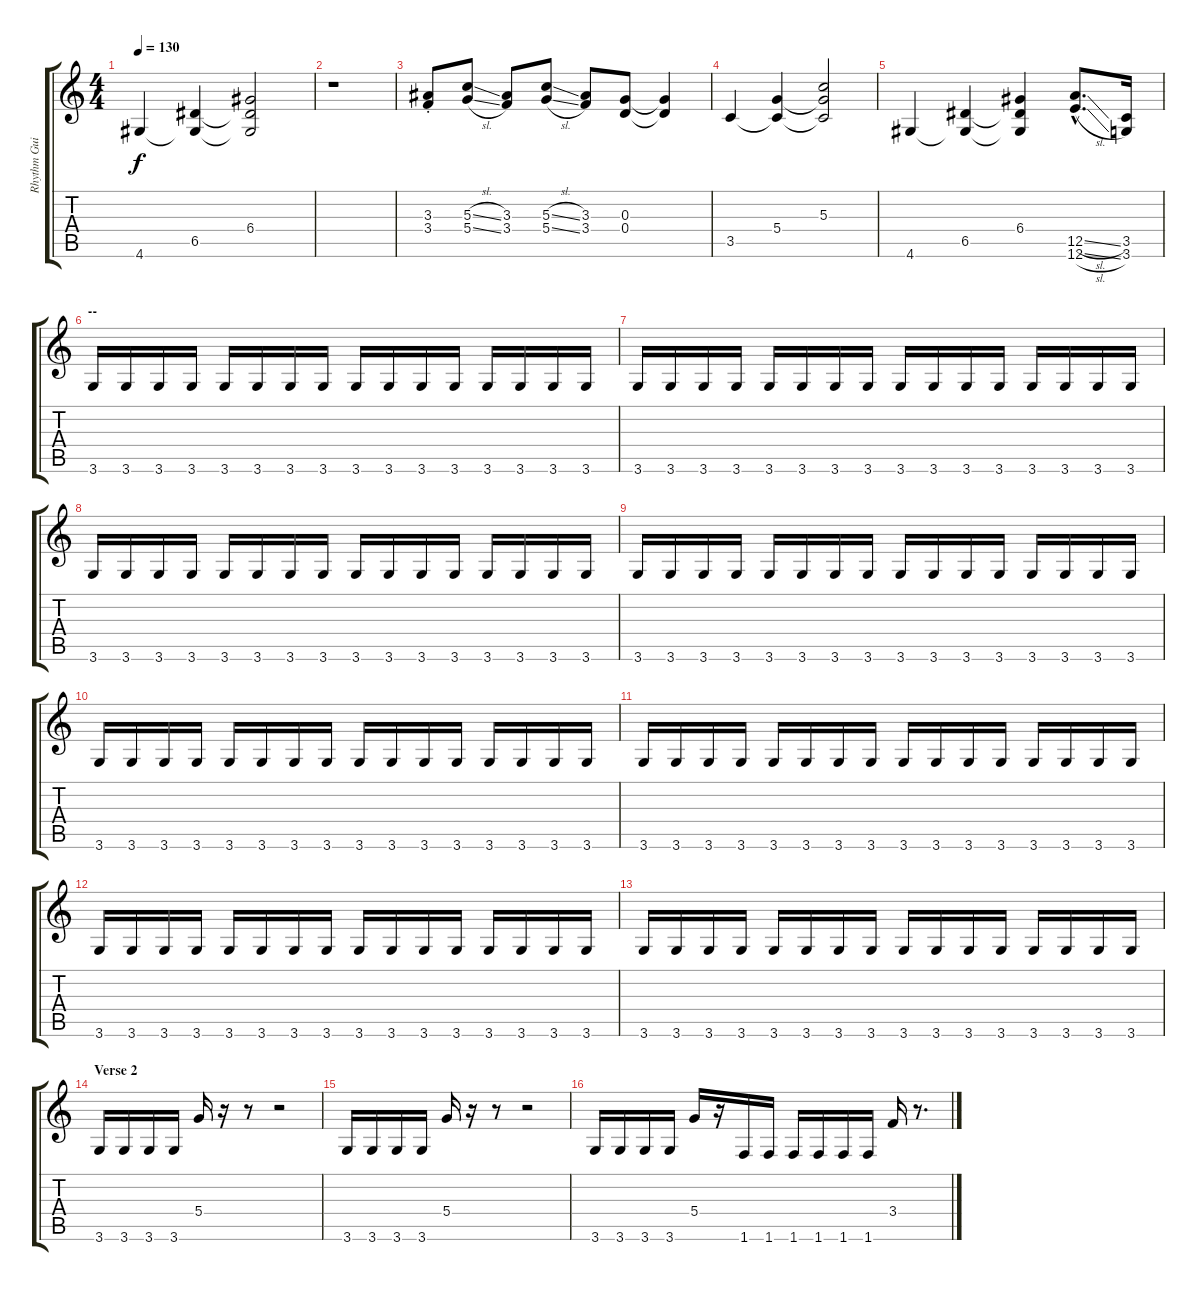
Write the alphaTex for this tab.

\track ("Rhythm Guitar" "Rhythm Gui") {instrument overdrivenguitar}
\staff {score tabs}
\tuning (E4 B3 G3 D3 A2 E2) {hide}
\ts (4 4)
\tempo 130
\clef g2
\ks c
4.6.4{dy f} (6.5 4.6{t}).4 (6.4 6.5{t} 4.6{t}).2 |
r.1 |
(3.3{st} 3.4{st}).8 (5.3{sl} 5.4{sl}).8 (3.3 3.4).8 (5.3{sl} 5.4{sl}).8 (3.3 3.4).8 (0.3 0.4).8 (0.3{t} 0.4{t}).4 |
3.5.4 (5.4 3.5{t}).4 (5.3 5.4{t} 3.5{t}).2 |
4.6.4 (6.5 4.6{t}).4 (6.4 6.5{t} 4.6{t}).4 (12.5{sl hac} 12.6{sl hac}).8{d} (3.5 3.6).16 |
\section ("" "--")
3.6.16 3.6.16 3.6.16 3.6.16 3.6.16 3.6.16 3.6.16 3.6.16 3.6.16 3.6.16 3.6.16 3.6.16 3.6.16 3.6.16 3.6.16 3.6.16 |
3.6.16 3.6.16 3.6.16 3.6.16 3.6.16 3.6.16 3.6.16 3.6.16 3.6.16 3.6.16 3.6.16 3.6.16 3.6.16 3.6.16 3.6.16 3.6.16 |
3.6.16 3.6.16 3.6.16 3.6.16 3.6.16 3.6.16 3.6.16 3.6.16 3.6.16 3.6.16 3.6.16 3.6.16 3.6.16 3.6.16 3.6.16 3.6.16 |
3.6.16 3.6.16 3.6.16 3.6.16 3.6.16 3.6.16 3.6.16 3.6.16 3.6.16 3.6.16 3.6.16 3.6.16 3.6.16 3.6.16 3.6.16 3.6.16 |
3.6.16 3.6.16 3.6.16 3.6.16 3.6.16 3.6.16 3.6.16 3.6.16 3.6.16 3.6.16 3.6.16 3.6.16 3.6.16 3.6.16 3.6.16 3.6.16 |
3.6.16 3.6.16 3.6.16 3.6.16 3.6.16 3.6.16 3.6.16 3.6.16 3.6.16 3.6.16 3.6.16 3.6.16 3.6.16 3.6.16 3.6.16 3.6.16 |
3.6.16 3.6.16 3.6.16 3.6.16 3.6.16 3.6.16 3.6.16 3.6.16 3.6.16 3.6.16 3.6.16 3.6.16 3.6.16 3.6.16 3.6.16 3.6.16 |
3.6.16 3.6.16 3.6.16 3.6.16 3.6.16 3.6.16 3.6.16 3.6.16 3.6.16 3.6.16 3.6.16 3.6.16 3.6.16 3.6.16 3.6.16 3.6.16 |
\section ("" "Verse 2")
3.6.16 3.6.16 3.6.16 3.6.16 5.4.16 r.16 r.8 r.2 |
3.6.16 3.6.16 3.6.16 3.6.16 5.4.16 r.16 r.8 r.2 |
3.6.16 3.6.16 3.6.16 3.6.16 5.4.16 r.16 1.6.16 1.6.16 1.6.16 1.6.16 1.6.16 1.6.16 3.4.16 r.8{d}
